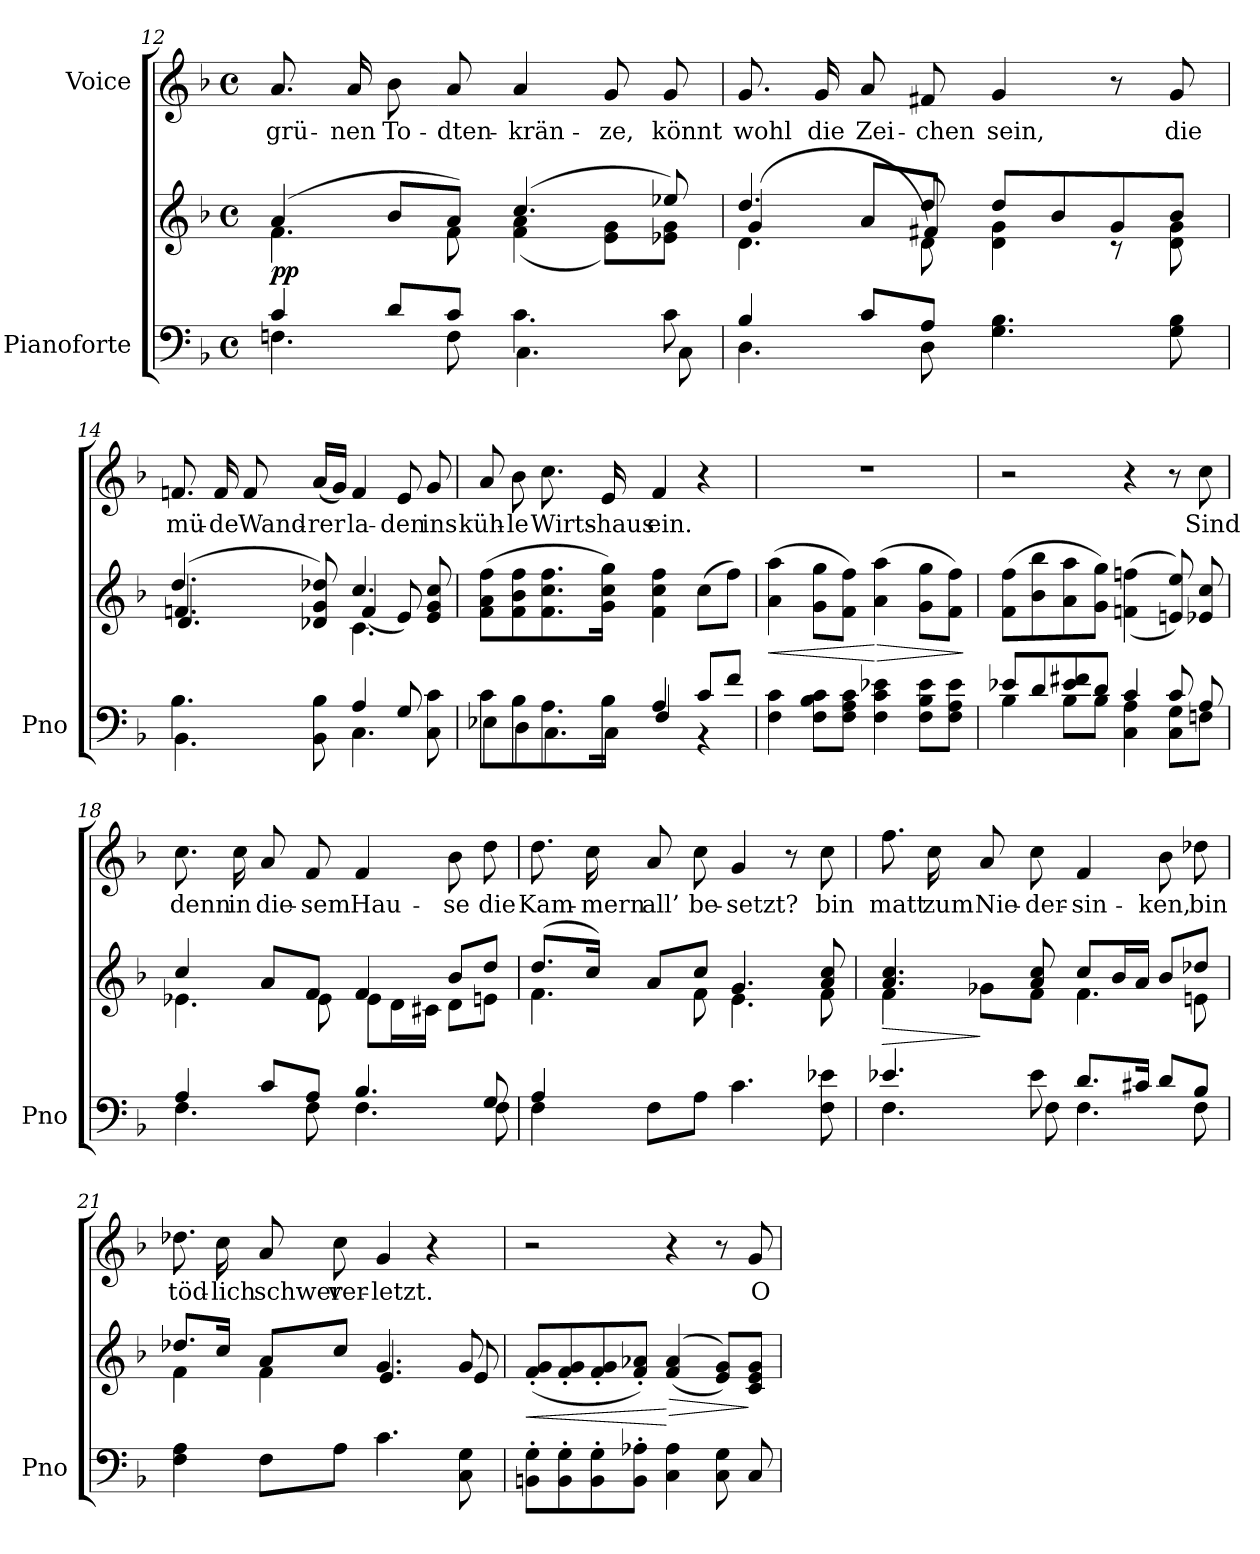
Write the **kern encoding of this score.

**kern	**kern	**dynam	**kern	**text
*part2	*part2	*part2	*part1	*part1
*staff3	*staff2	*staff2/3	*staff1	*staff1
*I"Pianoforte	*	*	*I"Voice	*
*I'Pno	*	*	*	*
*clefF4	*clefG2	*	*clefG2	*
*k[b-]	*k[b-]	*	*k[b-]	*
*M4/4	*M4/4	*	*M4/4	*
*met(c)	*met(c)	*	*met(c)	*
=12	=12	=12	=12	=12
*^	*^	*	*	*
!	!	!	!	!LO:DY:b	!	!
4c/	4.Fn\	(4a/	4.f\	pp	8.a/	grü-
.	.	.	.	.	16a/	-nen
8d/L	.	8b-/L	.	.	8b-\	To-
8c/J	8F\	8a/J)	8f\	.	8a/	-dten-
4.c\	4.C\	(4.cc/	(4f\ 4a\	.	4a/	-krän-
.	.	.	8e\ 8g\L)	.	8g/	-ze,
8c\	8C\	8ee-X/)	8e-X\ 8g\J	.	8g/	könnt
=13	=13	=13	=13	=13	=13	=13
*	*	*	*^	*	*	*
4B-/	4.D\	4.dd/	(<4g/	4.d\	.	8.g/	wohl
.	.	.	.	.	.	16g/	die
8c/L	.	.	8a/L	.	.	8a/	Zei-
8A/J	8D\	8dd/	8f#X/J	8d\)	.	8f#X/	-chen
4.G\ 4.B-\	2ryy	8dd/L	4d\ 4g\	2ryy	.	4g/	sein,
.	.	8b-/	.	.	.	.	.
.	.	8g/	8r	.	.	8r	.
8G\ 8B-\	.	8b-/J	8d\ 8g\	.	.	8g/	die
=14	=14	=14	=14	=14	=14	=14	=14
4.B-\	4.BB-\	(4.dd/	4.fn/	4.d/	.	8.fn/	mü-
.	.	.	.	.	.	16f/	-de
.	.	.	.	.	.	8f/	Wand-
8BB-\ 8B-\	8ryy	8d-X/ 8g/ 8dd-X/)	8ryy	8ryy	.	(16a/LL	-rer
.	.	.	.	.	.	16g/JJ)	.
4A/	4.C\	4.cc/	(4f/	4.c\	.	4f/	la-
8G/	.	.	8e/)	.	.	8e/	-den
8C\ 8c\	8ryy	8e/ 8g/ 8cc/	8ryy	8ryy	.	8g/	ins
*	*	*v	*v	*v	*	*	*
=15	=15	=15	=15	=15	=15
8c\L	8E-X\L	(8f\ 8a\ 8ff\L	.	8a/	küh-
8B-\	8D\	8f\ 8b-\ 8ff\	.	8b-\	-le
8.A\	8.C\	8.f\ 8.cc\ 8.ff\	.	8.cc\	Wirts-
16B-\Jk	16C\Jk	16g\ 16cc\ 16gg\Jk)	.	16e/	-haus
4A/	4F/	4f\ 4cc\ 4ff\	.	4f/	ein.
8c/L	4r	(8cc\L	.	4r	.
8f/J	.	8ff\J)	.	.	.
*v	*v	*	*	*	*
=16	=16	=16	=16	=16
!	!	!LO:HP:b	!	!
4F\ 4c\	(4a\ 4aa\	<	1r	.
8F\ 8B-\ 8c\L	8g\ 8gg\L	.	.	.
8F\ 8A\ 8c\J	8f\ 8ff\J)	.	.	.
!	!	!LO:HP:n=1:b	!	!
4F\ 4c\ 4e-X\	(4a\ 4aa\	[ >	.	.
8F\ 8B-\ 8e-\L	8g\ 8gg\L	.	.	.
8F\ 8A\ 8e-\J	8f\ 8ff\J)	.	.	.
.	.	]	.	.
=17	=17	=17	=17	=17
*^	*	*	*	*
8e-X/L	4B-\	(8f\ 8ff\L	.	2r	.
8d/	.	8b-\ 8bb-\	.	.	.
8e-/ 8f#X/	8B-\L	8a\ 8aa\	.	.	.
8d/J	8B-\J	8g\ 8gg\J)	.	.	.
4c/	4C\ 4A\	((4fn\ 4ffn\	.	4r	.
8c/	8C\ 8G\L	8en/ 8ee/))	.	8r	.
8A/	8Fn\J	8e-X/ 8cc/	.	8cc\	Sind
=18	=18	=18	=18	=18	=18
*	*	*^	*	*	*
4A/	4.F\	4cc/	4.e-X\	.	8.cc\	denn
.	.	.	.	.	16cc\	in
8c/L	.	8a/L	.	.	8a/	die-
8A/J	8F\	8f/J	8e-\	.	8f/	-sem
4.B-/	4.F\	4f/	8e-\L	.	4f/	Hau-
.	.	.	16d\L	.	.	.
.	.	.	16c#X\JJ	.	.	.
.	.	8b-/L	8d\L	.	8b-\	se
8G/	8F\	8dd/J	8en\J	.	8dd\	die
=19	=19	=19	=19	=19	=19	=19
4A/	4F\	(8.dd/L	4.f\	.	8.dd\	Kam-
.	.	16cc/Jk)	.	.	16cc\	-mern
8F\L	4ryy	8a/L	.	.	8a/	all’
8A\J	.	8cc/J	8f\	.	8cc\	be-
4.c\	2ryy	4.g/	4.e\	.	4g/	-setzt?
.	.	.	.	.	8r	.
8F\ 8e-X\	.	8a/ 8cc/	8f\	.	8cc\	bin
=20	=20	=20	=20	=20	=20	=20
!	!	!	!	!LO:HP:b	!	!
4.e-X/	4.F\	4.a/ 4.cc/	4f\	>	8.ff\	matt
.	.	.	.	.	16cc\	zum
.	.	.	8g-X\L	]	8a/	Nie-
8e-\	8F\	8a/ 8cc/	8f\J	.	8cc\	-der-
8.d/L	4.F\	8cc/L	4.f\	.	4f/	-sin-
.	.	16b-/L	.	.	.	.
16c#X/Jk	.	16a/JJ	.	.	.	.
8d/L	.	8b-/L	.	.	8b-\	-ken,
8B-/J	8F\	8dd-X/J	8en\	.	8dd-X\	bin
*v	*v	*	*	*	*	*
=21	=21	=21	=21	=21	=21
4F\ 4A\	8.dd-X/L	4f\	.	8.dd-X\	töd-
.	16cc/Jk	.	.	16cc\	-lich
8F\L	8a/L	4f\	.	8a/	schwer
8A\J	8cc/J	.	.	8cc\	ver-
4.c\	4.g/	4.e/	.	4g/	-letzt.
.	.	.	.	4r	.
8C\ 8G\	8g/	8e/	.	.	.
=22	=22	=22	=22	=22	=22
!	!	!	!LO:HP:b	!	!
*	*v	*v	*	*	*
8BBn\' 8G\'L	(8f/' 8g/'L	<	2r	.
8BB\' 8G\'	8f/' 8g/'	.	.	.
8BB\' 8G\'	8f/' 8g/'	.	.	.
8BB\' 8A-X\'J	8f/' 8a-X/'J)	.	.	.
!	!	!LO:HP:n=1:b	!	!
4C\ 4A-\	((4f/ 4a-/	[ >	4r	.
8C\ 8G\	8e/ 8g/L))	.	8r	.
8C/	8c/ 8e/ 8g/J	]	8g/	O
=	=	=	=	=
*-	*-	*-	*-	*-
